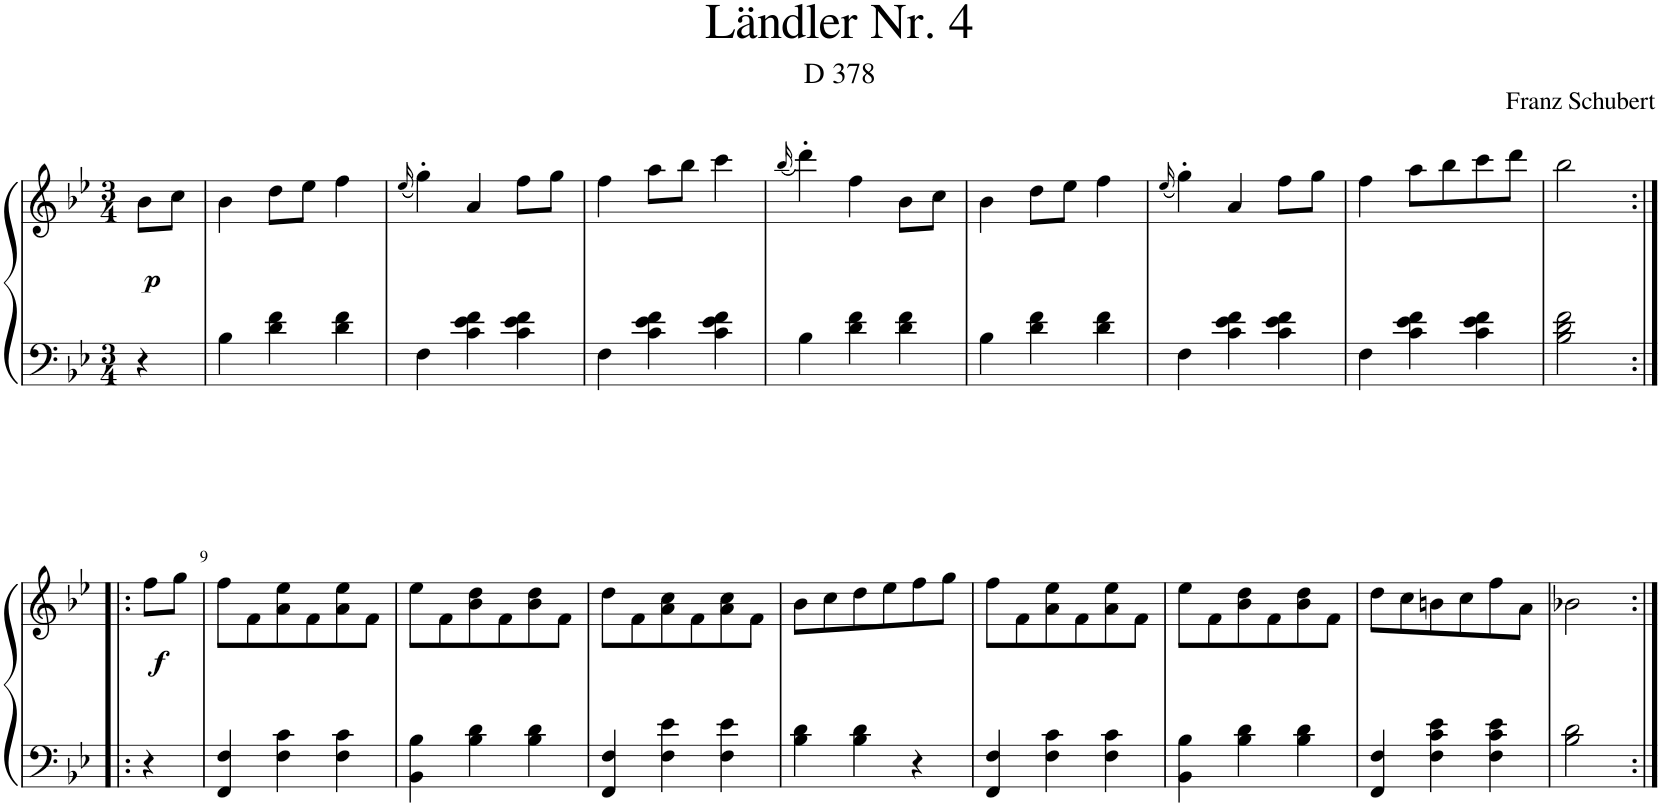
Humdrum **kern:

**kern	**kern	**dynam
*part1	*part1	*part1
*staff2	*staff1	*staff1/2
*I"Piano	*	*
*I'Pno.	*	*
*clefF4	*clefG2	*
*k[b-e-]	*k[b-e-]	*
*M3/4	*M3/4	*
=	=	=
!	!	!LO:DY:b
4r	8b-\L	p
.	8cc\J	.
=1	=1	=1
4B-\	4b-\	.
4d\ 4f\	8dd\L	.
.	8ee-\J	.
4d\ 4f\	4ff\	.
=2	=2	=2
.	(16qee-/	.
4F\	4gg'\)	.
4c\ 4e-\ 4f\	4a/	.
4c\ 4e-\ 4f\	8ff\L	.
.	8gg\J	.
=3	=3	=3
4F\	4ff\	.
4c\ 4e-\ 4f\	8aa\L	.
.	8bb-\J	.
4c\ 4e-\ 4f\	4ccc\	.
=4	=4	=4
.	(16qbb-/	.
4B-\	4ddd'\)	.
4d\ 4f\	4ff\	.
4d\ 4f\	8b-\L	.
.	8cc\J	.
=5	=5	=5
4B-\	4b-\	.
4d\ 4f\	8dd\L	.
.	8ee-\J	.
4d\ 4f\	4ff\	.
=6	=6	=6
.	(16qee-/	.
4F\	4gg'\)	.
4c\ 4e-\ 4f\	4a/	.
4c\ 4e-\ 4f\	8ff\L	.
.	8gg\J	.
=7	=7	=7
4F\	4ff\	.
4c\ 4e-\ 4f\	8aa\L	.
.	8bb-\	.
4c\ 4e-\ 4f\	8ccc\	.
.	8ddd\J	.
=8	=8	=8
2B-\ 2d\ 2f\	2bb-\	.
!!LO:LB:g=z
=8X1:|!|:	=8X1:|!|:	=8X1:|!|:
!	!	!LO:DY:b
4r	8ff\L	f
.	8gg\J	.
=9	=9	=9
4FF/ 4F/	8ff\L	.
.	8f\	.
4F\ 4c\	8a\ 8ee-\	.
.	8f\	.
4F\ 4c\	8a\ 8ee-\	.
.	8f\J	.
=10	=10	=10
4BB-\ 4B-\	8ee-\L	.
.	8f\	.
4B-\ 4d\	8b-\ 8dd\	.
.	8f\	.
4B-\ 4d\	8b-\ 8dd\	.
.	8f\J	.
=11	=11	=11
4FF/ 4F/	8dd\L	.
.	8f\	.
4F\ 4e-\	8a\ 8cc\	.
.	8f\	.
4F\ 4e-\	8a\ 8cc\	.
.	8f\J	.
=12	=12	=12
4B-\ 4d\	8b-\L	.
.	8cc\	.
4B-\ 4d\	8dd\	.
.	8ee-\	.
4r	8ff\	.
.	8gg\J	.
=13	=13	=13
4FF/ 4F/	8ff\L	.
.	8f\	.
4F\ 4c\	8a\ 8ee-\	.
.	8f\	.
4F\ 4c\	8a\ 8ee-\	.
.	8f\J	.
=14	=14	=14
4BB-\ 4B-\	8ee-\L	.
.	8f\	.
4B-\ 4d\	8b-\ 8dd\	.
.	8f\	.
4B-\ 4d\	8b-\ 8dd\	.
.	8f\J	.
=15	=15	=15
4FF/ 4F/	8dd\L	.
.	8cc\	.
4F\ 4c\ 4e-\	8bn\	.
.	8cc\	.
4F\ 4c\ 4e-\	8ff\	.
.	8a\J	.
=16	=16	=16
2B-\ 2d\	2b-X\	.
=:|!	=:|!	=:|!
*-	*-	*-
